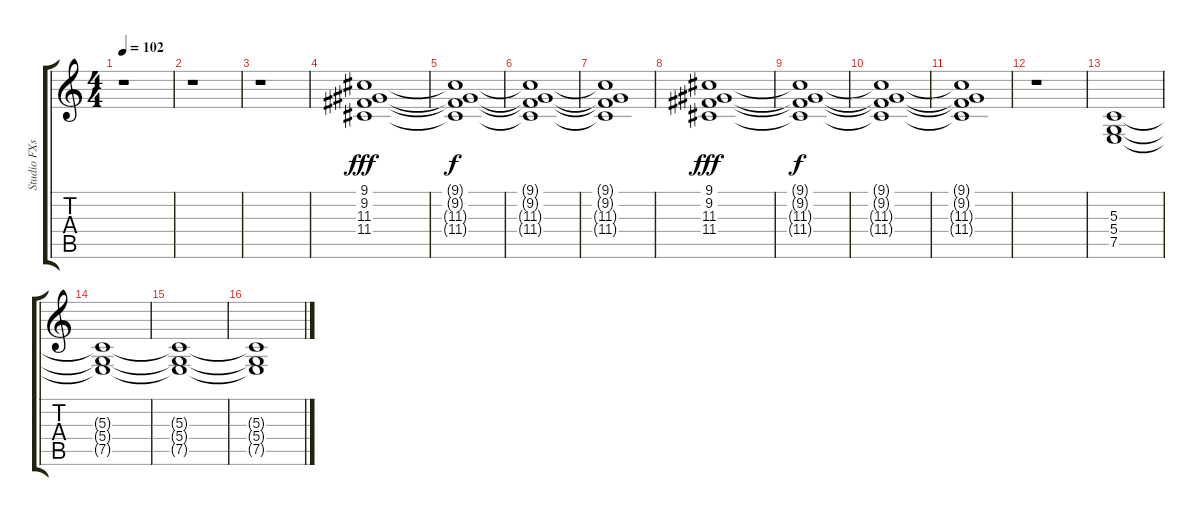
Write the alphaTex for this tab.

\track ("Studio FXs" "Studio FXs") {instrument reversecymbal}
\staff {score tabs}
\tuning (E4 B3 G3 D3 A2 E2) {hide}
\ts (4 4)
\tempo 102
\clef g2
\ks c
r.1{dy f} |
r.1 |
r.1 |
(9.1 9.2 11.3 11.4).1{dy fff instrument tubularbells} |
(9.1{t} 9.2{t} 11.3{t} 11.4{t}).1{dy f} |
(9.1{t} 9.2{t} 11.3{t} 11.4{t}).1 |
(9.1{t} 9.2{t} 11.3{t} 11.4{t}).1 |
(9.1 9.2 11.3 11.4).1{dy fff instrument tubularbells} |
(9.1{t} 9.2{t} 11.3{t} 11.4{t}).1{dy f} |
(9.1{t} 9.2{t} 11.3{t} 11.4{t}).1 |
(9.1{t} 9.2{t} 11.3{t} 11.4{t}).1 |
r.1 |
(5.3 5.4 7.5).1{volume 16 instrument applause} |
(5.3{t} 5.4{t} 7.5{t}).1 |
(5.3{t} 5.4{t} 7.5{t}).1 |
(5.3{t} 5.4{t} 7.5{t}).1
